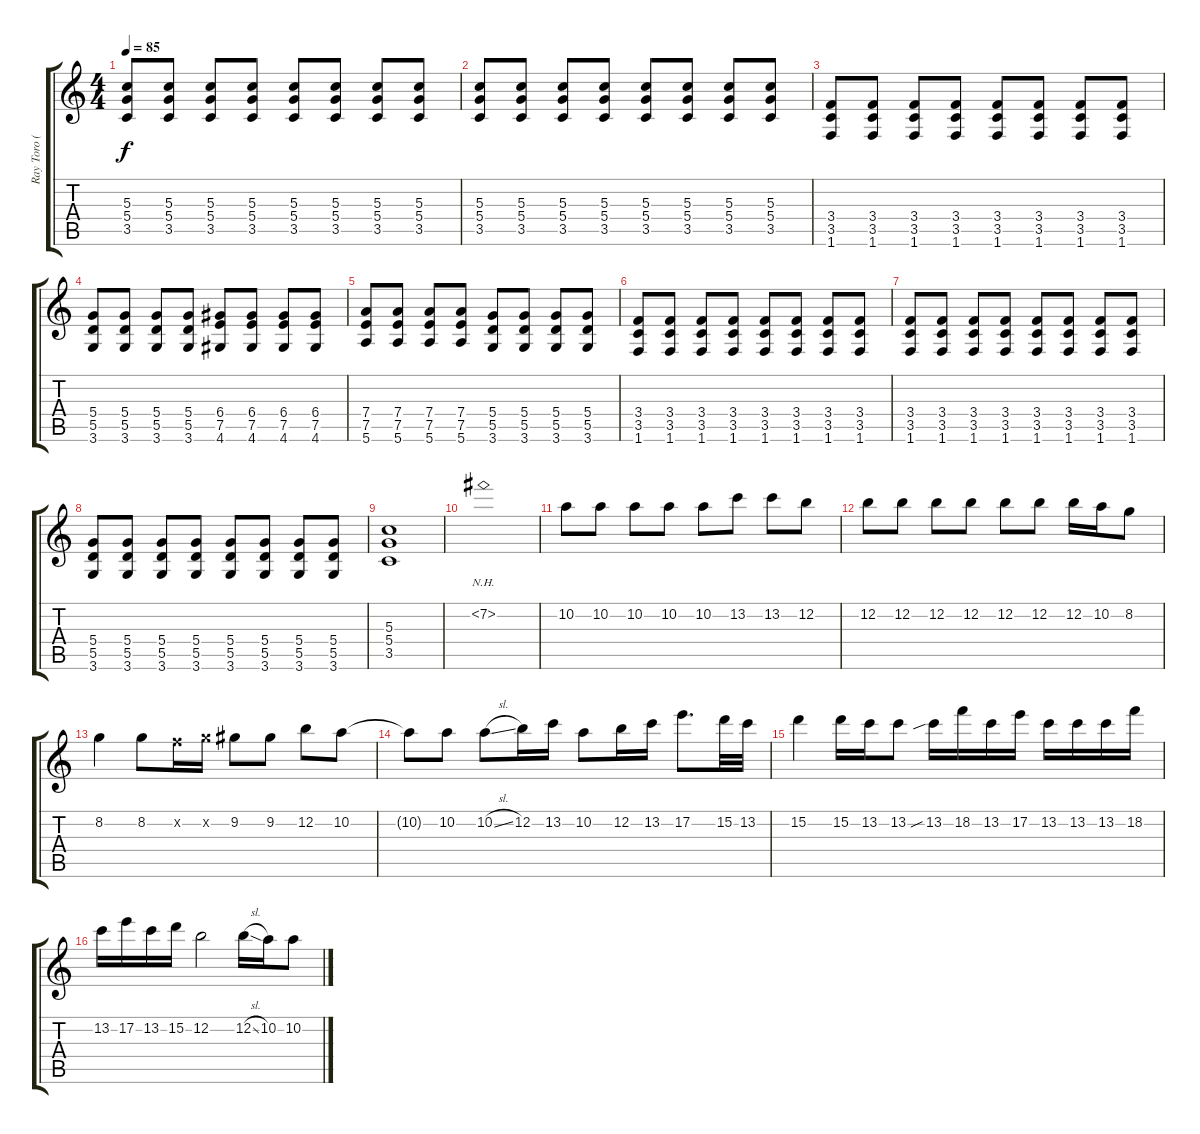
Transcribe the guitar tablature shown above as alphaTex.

\track ("Ray Toro (Rythm Guitar)" "Ray Toro (") {instrument distortionguitar}
\staff {score tabs}
\tuning (E4 B3 G3 D3 A2 E2) {hide}
\ts (4 4)
\tempo 85
\clef g2
\ks c
(5.3 5.4 3.5).8{dy f} (5.3 5.4 3.5).8 (5.3 5.4 3.5).8 (5.3 5.4 3.5).8 (5.3 5.4 3.5).8 (5.3 5.4 3.5).8 (5.3 5.4 3.5).8 (5.3 5.4 3.5).8 |
(5.3 5.4 3.5).8 (5.3 5.4 3.5).8 (5.3 5.4 3.5).8 (5.3 5.4 3.5).8 (5.3 5.4 3.5).8 (5.3 5.4 3.5).8 (5.3 5.4 3.5).8 (5.3 5.4 3.5).8 |
(3.4 3.5 1.6).8 (3.4 3.5 1.6).8 (3.4 3.5 1.6).8 (3.4 3.5 1.6).8 (3.4 3.5 1.6).8 (3.4 3.5 1.6).8 (3.4 3.5 1.6).8 (3.4 3.5 1.6).8 |
(5.4 5.5 3.6).8 (5.4 5.5 3.6).8 (5.4 5.5 3.6).8 (5.4 5.5 3.6).8 (6.4 7.5 4.6).8 (6.4 7.5 4.6).8 (6.4 7.5 4.6).8 (6.4 7.5 4.6).8 |
(7.4 7.5 5.6).8 (7.4 7.5 5.6).8 (7.4 7.5 5.6).8 (7.4 7.5 5.6).8 (5.4 5.5 3.6).8 (5.4 5.5 3.6).8 (5.4 5.5 3.6).8 (5.4 5.5 3.6).8 |
(3.4 3.5 1.6).8 (3.4 3.5 1.6).8 (3.4 3.5 1.6).8 (3.4 3.5 1.6).8 (3.4 3.5 1.6).8 (3.4 3.5 1.6).8 (3.4 3.5 1.6).8 (3.4 3.5 1.6).8 |
(3.4 3.5 1.6).8 (3.4 3.5 1.6).8 (3.4 3.5 1.6).8 (3.4 3.5 1.6).8 (3.4 3.5 1.6).8 (3.4 3.5 1.6).8 (3.4 3.5 1.6).8 (3.4 3.5 1.6).8 |
(5.4 5.5 3.6).8 (5.4 5.5 3.6).8 (5.4 5.5 3.6).8 (5.4 5.5 3.6).8 (5.4 5.5 3.6).8 (5.4 5.5 3.6).8 (5.4 5.5 3.6).8 (5.4 5.5 3.6).8 |
(5.3 5.4 3.5).1{volume 5} |
7.2{nh}.1{volume 13} |
10.2.8{balance 8} 10.2.8 10.2.8 10.2.8 10.2.8 13.2.8 13.2.8 12.2.8 |
12.2.8 12.2.8 12.2.8 12.2.8 12.2.8 12.2.8 12.2.16 10.2.16 8.2.8 |
8.2.4 8.2.8 6.2{x}.16 8.2{x}.16 9.2.8 9.2.8 12.2.8 10.2.8 |
10.2{t}.8 10.2.8 10.2{sl}.8 12.2.16 13.2.16 10.2.8 12.2.16 13.2.16 17.2.8{d} 15.2.32 13.2.32 |
15.2.4 15.2.16 13.2.16 13.2.8 13.2{sib}.16 18.2.16 13.2.16 17.2.16 13.2.16 13.2.16 13.2.16 18.2.16 |
13.2.16 17.2.16 13.2.16 15.2.16 12.2.2 12.2{sl}.16 10.2.16 10.2.8
